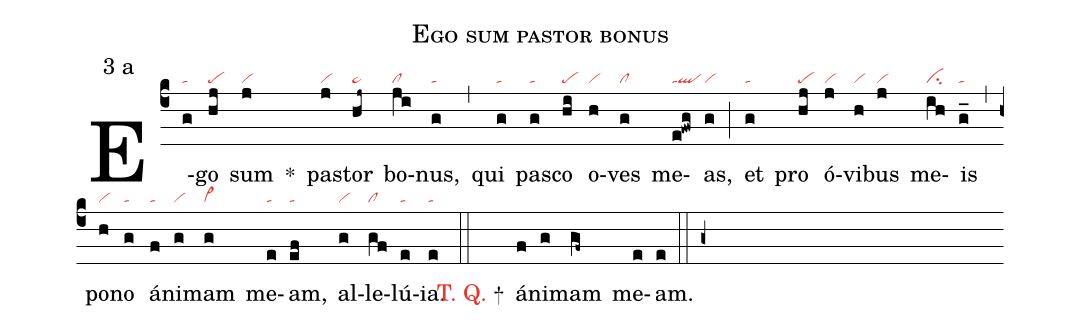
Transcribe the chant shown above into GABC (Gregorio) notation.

name: Ego sum pastor bonus;
mode: 3;
mode-differentia: a;
nabc-lines: 1;
%%
(c4)

E(g|ta)go(hj|pe) sum(j|vi) *() pas(j|vi)tor(hj~|ta>) bo(ji|cl)nus,(g|ta) (,) qui(g|ta) pas(g|ta)co(hi|pe) o(h|vi)ves(g|cl) me(e!fwg|taql)as,(g|vi) (;) et(g|ta) pro(hj|pe) ó(j|vi)vi(h|vi)bus(j|vi) me(ih|visu2)is(g_|ta) (,) po(h|vi)no(g|ta) á(f|ta)ni(g|vi)mam(g|vi>) me(e|ta)am,(ef|ta) al(g|vi)le(gf|cl)lú(e|ta)ia.(e|ta)

(::)

<nlba><c>T. Q.</c> +() á</nlba>(f)ni(g)mam(gf~) me(e)am.(e)

(::)

(g+)
